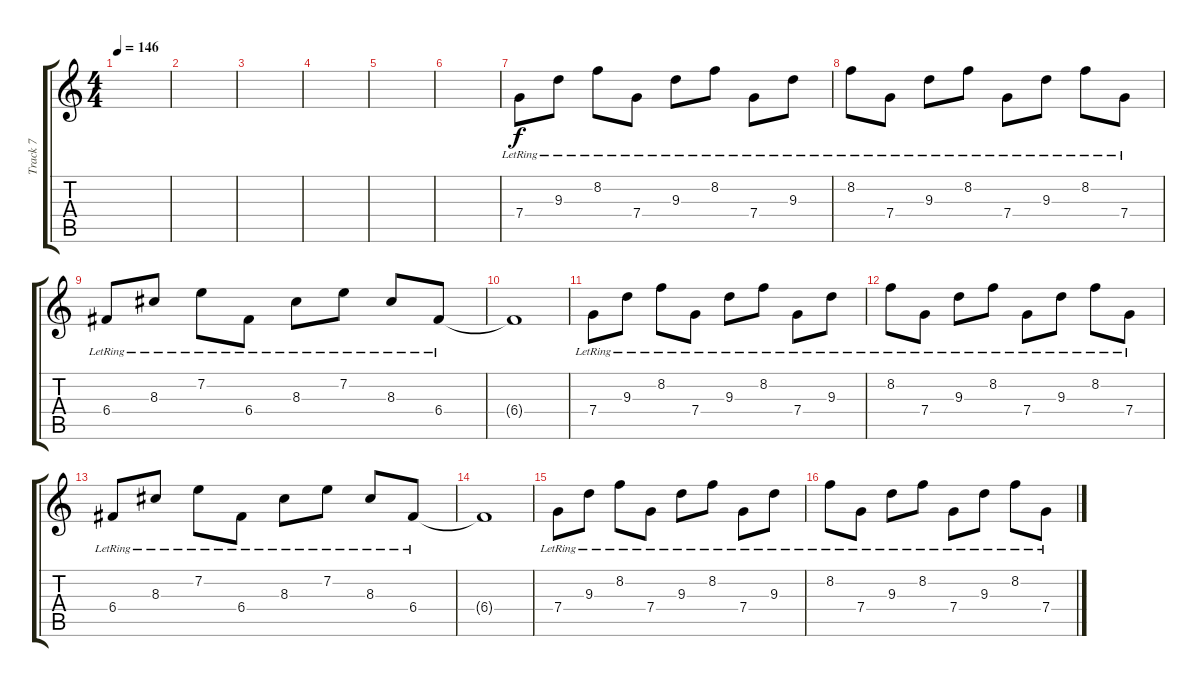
\track ("Track 7" "Track 7") {instrument acousticguitarsteel bank 255}
\staff {score tabs}
\tuning (D4 A3 F3 C3 G2 C2) {hide}
\ts (4 4)
\tempo 146
\clef g2
\ks c
|
|
|
|
|
|
7.4{lr}.8 9.3{lr}.8 8.2{lr}.8 7.4{lr}.8 9.3{lr}.8 8.2{lr}.8 7.4{lr}.8 9.3{lr}.8 |
8.2{lr}.8 7.4{lr}.8 9.3{lr}.8 8.2{lr}.8 7.4{lr}.8 9.3{lr}.8 8.2{lr}.8 7.4{lr}.8 |
6.4{lr}.8 8.3{lr}.8 7.2{lr}.8 6.4{lr}.8 8.3{lr}.8 7.2{lr}.8 8.3{lr}.8 6.4{lr}.8 |
6.4{t}.1 |
7.4{lr}.8 9.3{lr}.8 8.2{lr}.8 7.4{lr}.8 9.3{lr}.8 8.2{lr}.8 7.4{lr}.8 9.3{lr}.8 |
8.2{lr}.8 7.4{lr}.8 9.3{lr}.8 8.2{lr}.8 7.4{lr}.8 9.3{lr}.8 8.2{lr}.8 7.4{lr}.8 |
6.4{lr}.8 8.3{lr}.8 7.2{lr}.8 6.4{lr}.8 8.3{lr}.8 7.2{lr}.8 8.3{lr}.8 6.4{lr}.8 |
6.4{t}.1 |
7.4{lr}.8 9.3{lr}.8 8.2{lr}.8 7.4{lr}.8 9.3{lr}.8 8.2{lr}.8 7.4{lr}.8 9.3{lr}.8 |
8.2{lr}.8 7.4{lr}.8 9.3{lr}.8 8.2{lr}.8 7.4{lr}.8 9.3{lr}.8 8.2{lr}.8 7.4{lr}.8
